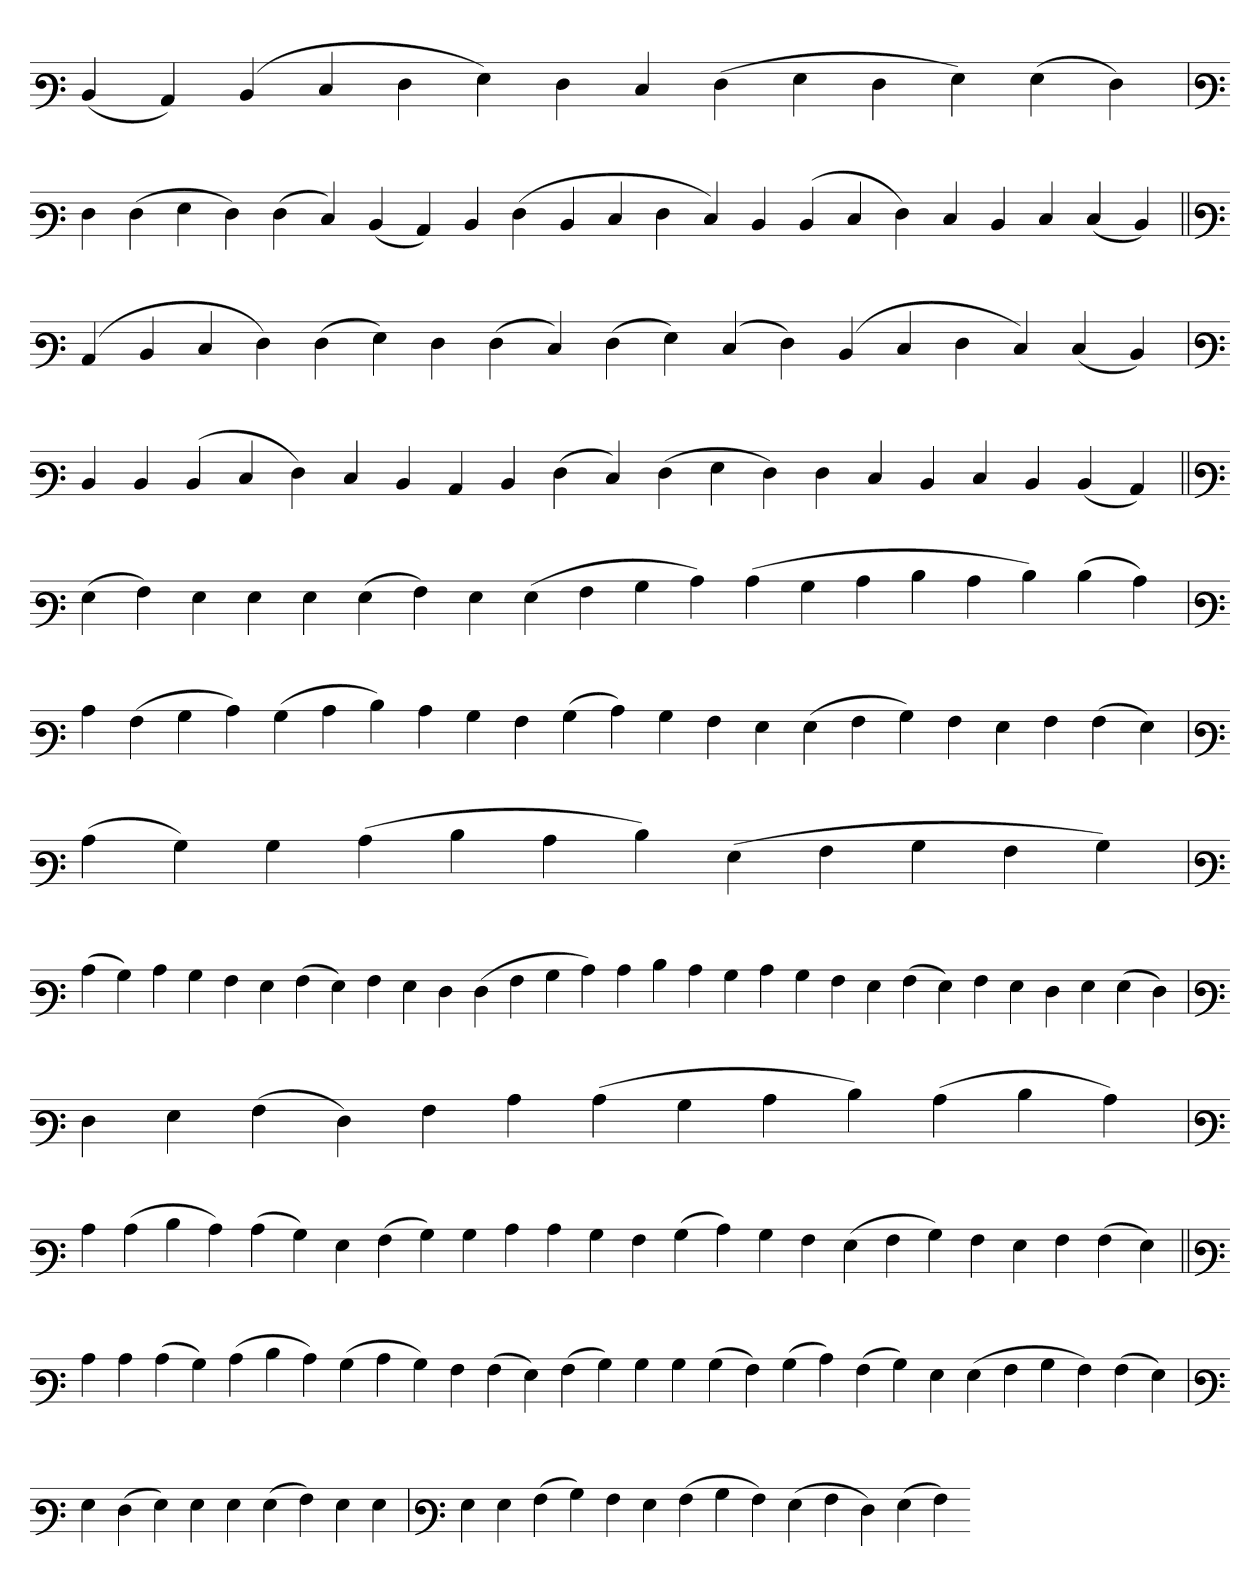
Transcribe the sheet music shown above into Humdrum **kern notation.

**kern
*part1
*staff1
*clefF3
=
(4D
4C)
(4D
4E
4F
4G)
4F
4E
(4F
4G
4F
4G)
(4G
4F)
='
*clefF3
4F
(4F
4G
4F)
(4F
4E)
(4D
4C)
4D
(4F
4D
4E
4F
4E)
4D
(4D
4E
4F)
4E
4D
4E
(4E
4D)
=||
*clefF3
(4C
4D
4E
4F)
(4F
4G)
4F
(4F
4E)
(4F
4G)
(4E
4F)
(4D
4E
4F
4E)
(4E
4D)
='
*clefF3
4D
4D
(4D
4E
4F)
4E
4D
4C
4D
(4F
4E)
(4F
4G
4F)
4F
4E
4D
4E
4D
(4D
4C)
=||
*clefF3
(4G
4A)
4G
4G
4G
(4G
4A)
4G
(4G
4A
4B
4c)
(4c
4B
4c
4d
4c
4d)
(4d
4c)
='
*clefF3
4c
(4A
4B
4c)
(4B
4c
4d)
4c
4B
4A
(4B
4c)
4B
4A
4G
(4G
4A
4B)
4A
4G
4A
(4A
4G)
=
*clefF3
(4c
4B)
4B
(4c
4d
4c
4d)
(4G
4A
4B
4A
4B)
=`
*clefF3
(4c
4B)
4c
4B
4A
4G
(4A
4G)
4A
4G
4F
(4F
4A
4B
4c)
4c
4d
4c
4B
4c
4B
4A
4G
(4A
4G)
4A
4G
4F
4G
(4G
4F)
=
*clefF3
4F
4G
(4A
4F)
4A
4c
(4c
4B
4c
4d)
(4c
4d
4c)
='
*clefF3
4c
(4c
4d
4c)
(4c
4B)
4G
(4A
4B)
4B
4c
4c
4B
4A
(4B
4c)
4B
4A
(4G
4A
4B)
4A
4G
4A
(4A
4G)
=||
*clefF3
4c
4c
(4c
4B)
(4c
4d
4c)
(4B
4c
4B)
4A
(4A
4G)
(4A
4B)
4B
4B
(4B
4A)
(4B
4c)
(4A
4B)
4G
(4G
4A
4B
4A)
(4A
4G)
='
*clefF3
4G
(4F
4G)
4G
4G
(4G
4A)
4G
4G
=`
*clefF3
4G
4G
(4A
4B)
4A
4G
(4A
4B
4A)
(4G
4A
4F)
(4G
4A)
=-
*-
